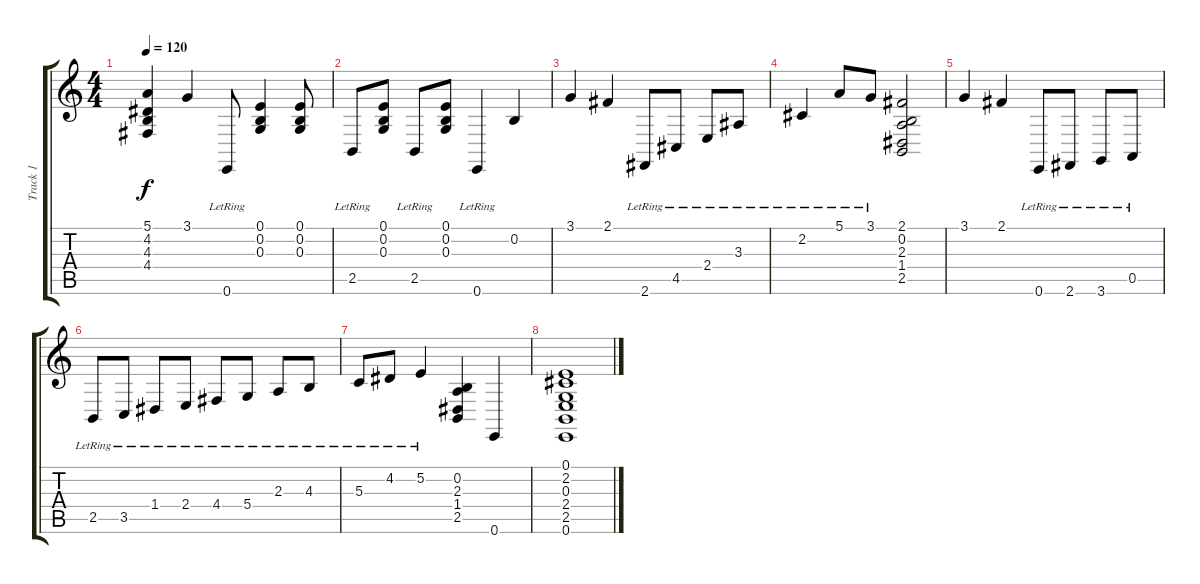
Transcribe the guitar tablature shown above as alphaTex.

\track ("Track 1" "Track 1") {instrument acousticgrandpiano}
\staff {score tabs}
\tuning (E4 B3 G3 D3 A2 E2) {hide}
\ts (4 4)
\tempo 120
\clef g2
\ks c
(5.1 4.2 4.3 4.4).4{dy f} 3.1.4 0.6{lr}.8 (0.1 0.2 0.3).4 (0.1 0.2 0.3).8 |
2.5{lr}.8 (0.1 0.2 0.3).8 2.5{lr}.8 (0.1 0.2 0.3).8 0.6{lr}.4 0.2.4 |
3.1.4 2.1.4 2.6{lr}.8 4.5{lr}.8 2.4{lr}.8 3.3{lr}.8 |
2.2{lr}.4 5.1{lr}.8 3.1{lr}.8 (2.1 0.2 2.3 1.4 2.5).2 |
3.1.4 2.1.4 0.6{lr}.8 2.6{lr}.8 3.6{lr}.8 0.5{lr}.8 |
2.5{lr}.8 3.5{lr}.8 1.4{lr}.8 2.4{lr}.8 4.4{lr}.8 5.4{lr}.8 2.3{lr}.8 4.3{lr}.8 |
5.3{lr}.8 4.2{lr}.8 5.2{lr}.4 (0.2 2.3 1.4 2.5).4 0.6.4 |
(0.1 2.2 0.3 2.4 2.5 0.6).1
